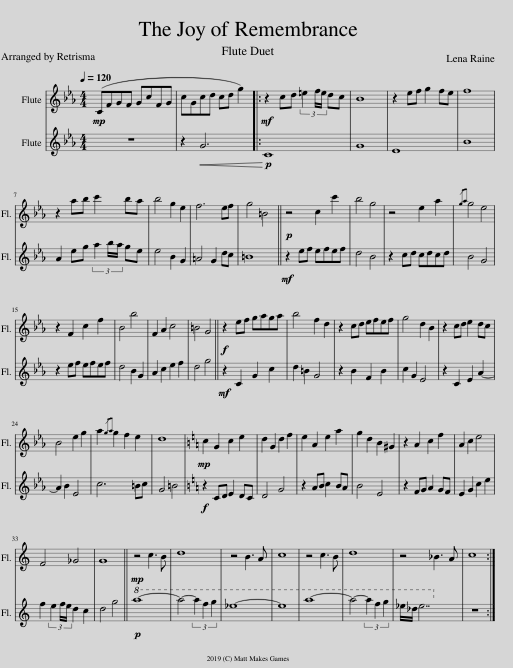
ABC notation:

X:1
%%score 1 2
L:1/8
Q:1/4=120
M:4/4
I:linebreak $
K:Eb
V:1 treble
V:2 treble
V:1
!mp! (CFGF GcFG | cGcd cd g2) |:!mf! z2 cd (3=e2 f/e/ dc | B8 | z2 ef g2 fe | %5
 f8 |$ z2 ab c'2 ba | b4 g2 e2 | f6 ef | g4 =B4 || %10
!p! z4 c2 c'2 | b4 g4 | z4 e2 a2 |{/ga} g4 e4 |$ z2 F2 c2 f2 | %15
 B4 b4 | F2 A2 c4 | =B4 G4 ||!f! z2 ef gaga | b4 f2 d2 | %20
 z2 cd efef | g4 d2 B2 | z2 cd e2 dc |$ B4 e2 g2 | a2{/ga} g2 f2 e2 | %25
 d8 |[K:C]!mp! c2 G2 c2 e2 | d2 G2 d2 f2 | e2 A2 e2 a2 | g2 d2 B2 ^G2 | %30
 z2 A2 c2 f2 | A2 c2 e4 |$ F4 _G4 | G8 ||!mp! z4 c3 B | %35
 d8 | z4 B3 A | c8 | z4 c3 B | d8 | %40
 z4 _B3 A | c8 :| %42
V:2
 z8 | z2!pp!!<(! G6!<)! |:!p! C8 | G8 | E8 | %5
 B8 |$ A2 eg (3a2 b/a/ ge | e4 B2 G2 | =A4 G2 dc | =B8 || %10
!mf! z2 ef efef | d4 B4 | z2 cd cdcd | B4 G4 |$ z2 ef efef | %15
 d4 B2 G2 | A2 c2 e2 f2 | d4 g4 ||!mf! z2 C2 G2 c2 | d2 =B2 G4 | %20
 z2 B2 F2 B2 | c2 G2 E4 | z2 C2 E2 A2- |$ A2 B2 E4 | c6 =Bc | %25
 G4 =B4 |[K:C]!f! z2 CD E2 DC | D4 G4 | z2 AB c2 BA | B4 E4 | %30
 z2 FG A2 GF | E2 G2 c2 e2 |$ f2 (3e2 f/e/ d2 c2 | d4 g4 ||!p!!8va(! a'8- | %35
 a'4- (3a'2 f'2 g'2 | _e'8- | e'8 | a'8- | a'4- (3a'2 f'2 g'2 | %40
 _e'/_d'/ e'7!8va)! | z8 :| %42
